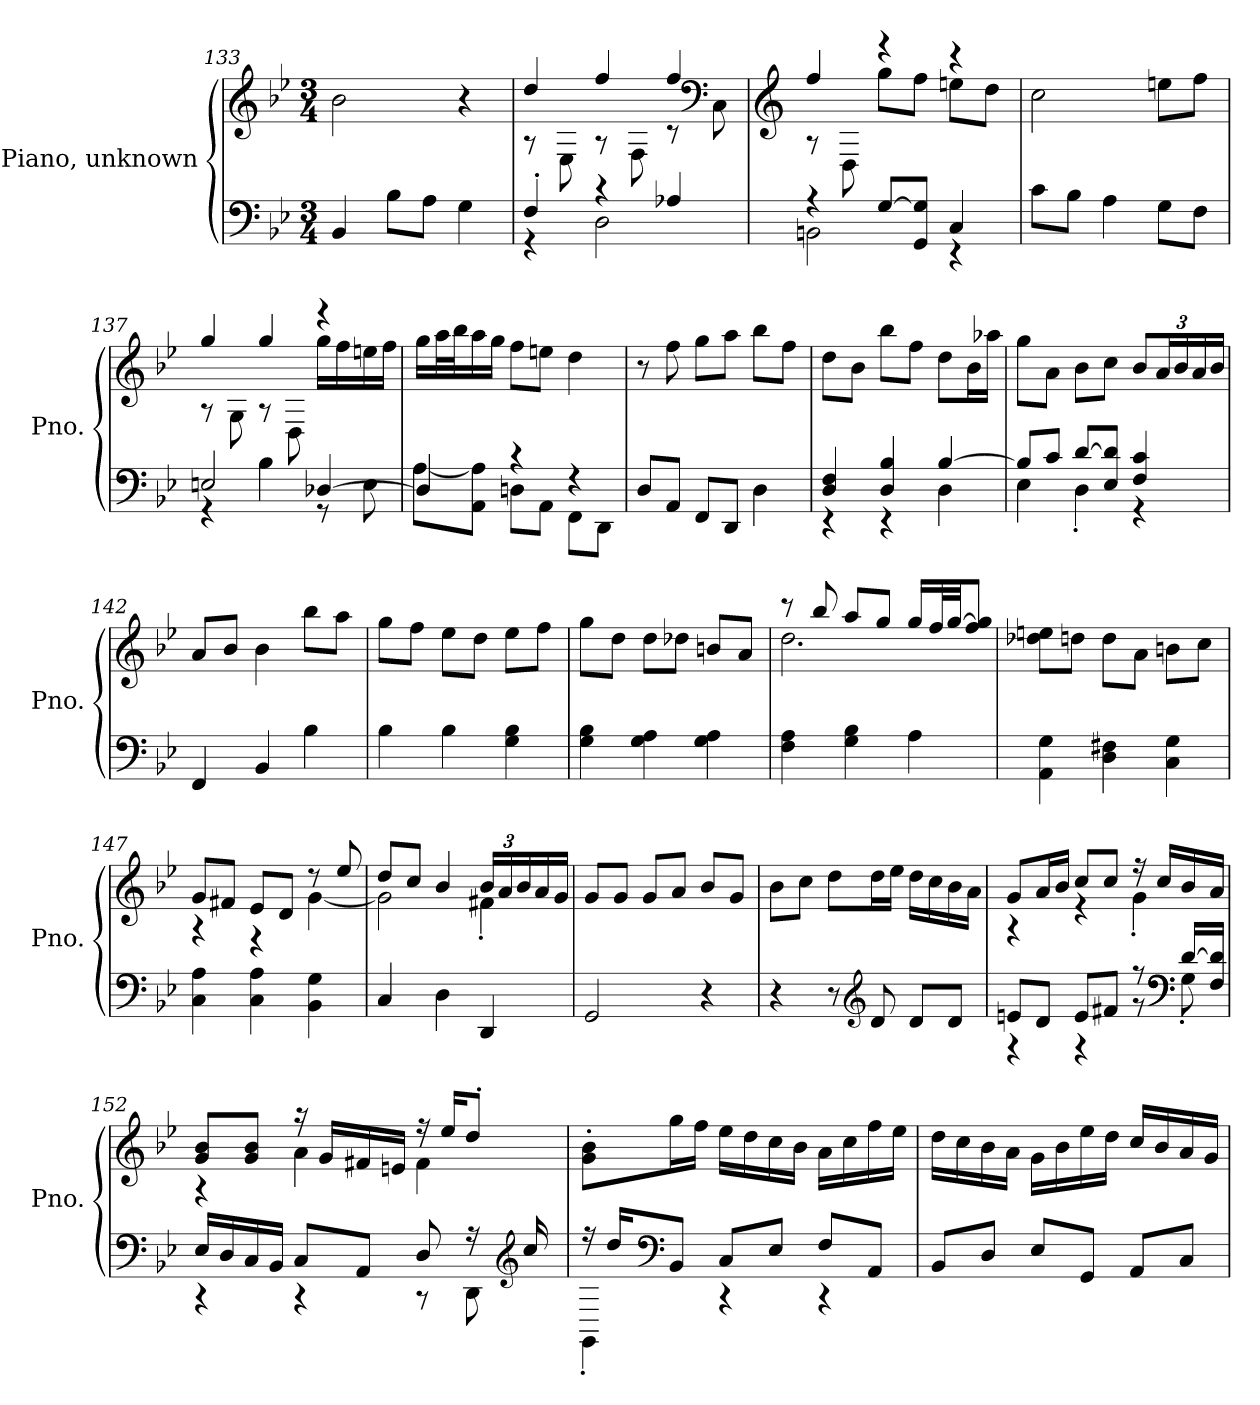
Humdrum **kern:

**kern	**kern
*part1	*part1
*staff2	*staff1
*I"Piano, unknown	*
*I'Pno.	*
*clefF4	*clefG2
*k[b-e-]	*k[b-e-]
*M3/4	*M3/4
=133	=133
4BB-/	2b-\
8B-\L	.
8A\J	.
4G\	4r
=134	=134
*^	*^
4F'/	4r	4dd/	8r
.	.	.	8E-\
4r	2D\	4ff/	8r
.	.	.	8F\
4A-X/	.	4ff/	8r
*	*	*clefF4	*
.	.	.	8C\
=135	=135	=135	=135
*	*	*clefG2	*
4r	2BBn\	4ff/	8r
.	.	.	8D\
[8G/L	.	4r	8gg\L
8GG/ 8G/]J	.	.	8ff\J
4C/	4r	4r	8een\L
.	.	.	8dd\J
*v	*v	*	*
*	*v	*v
=136	=136
8c\L	2cc\
8B-\J	.
4A\	.
8G\L	8een\L
8F\J	8ff\J
!!LO:LB:g=z
=137	=137
*^	*^
2En/	4r	4gg/	8r
.	.	.	8G\
.	4B-\	4gg/	8r
.	.	.	8D\
[4D-X/	8r	4r	16gg\LL
.	.	.	16ff\
.	8E\	.	16een\
.	.	.	16ff\JJ
*	*	*v	*v
=138	=138	=138
4D-/]	[8A\L	16gg\LL
.	.	32aa\L
.	.	32bb-\J
.	8AA\ 8A\]J	16aa\
.	.	16gg\JJ
4r	8Dn\L	8ff\L
.	8AA\J	8een\J
4r	8FF\L	4dd\
.	8DD\J	.
*v	*v	*
=139	=139
8D/L	8r
8AA/J	8ff\
8FF/L	8gg\L
8DD/J	8aa\J
4D\	8bb-\L
.	8ff\J
=140	=140
*^	*
4D/ 4F/	4r	8dd\L
.	.	8b-\J
4D/ 4B-/	4r	8bb-\L
.	.	8ff\J
[4B-/	4D\	8dd\L
.	.	16b-\L
.	.	16aa-X\JJ
!!LO:PB:g=z
=141	=141	=141
8B-/L]	4E-\	8gg\L
8c/J	.	8a\J
[8d/L	4D'\	8b-\L
8E-/ 8d/]J	.	8cc\J
*	*	*Xbrackettup
4F/ 4c/	4r	12b-/L
.	.	24a/L
.	.	24b-/
.	.	24a/
.	.	24b-/JJ
*v	*v	*
=142	=142
4FF/	8a/L
.	8b-/J
4BB-/	4b-\
4B-\	8bb-\L
.	8aa\J
=143	=143
4B-\	8gg\L
.	8ff\J
4B-\	8ee-\L
.	8dd\J
4G\ 4B-\	8ee-\L
.	8ff\J
=144	=144
4G\ 4B-\	8gg\L
.	8dd\J
4G\ 4A\	8dd\L
.	8dd-X\J
4G\ 4A\	8bn/L
.	8a/J
=145	=145
*	*^
4F\ 4A\	8r	2.dd\
.	8bb-/	.
4G\ 4B-\	8aa/L	.
.	8gg/J	.
4A\	16gg/LL	.
.	32ff/L	.
.	[32gg/JJ	.
.	8ff/ 8gg/]J	.
*	*v	*v
!!LO:LB:g=z
=146	=146
4AA\ 4G\	8dd-X\ 8een\L
.	8ddn\J
4D\ 4F#X\	8dd\L
.	8a\J
4C\ 4G\	8bn\L
.	8cc\J
=147	=147
*	*^
4C\ 4A\	8g/L	4r
.	8f#X/J	.
4C\ 4A\	8e-/L	4r
.	8d/J	.
4BB-\ 4G\	8r	[4g\
.	8ee-/	.
=148	=148	=148
4C/	8dd/L	2g\]
.	8cc/J	.
4D\	4b-/	.
4DD/	24b-/LL	4f#X'\
.	24a/	.
.	24b-/	.
.	16a/	.
.	16g/JJ	.
*	*v	*v
=149	=149
2GG/	8g/L
.	8g/J
.	8g/L
.	8a/J
4r	8b-/L
.	8g/J
=150	=150
4r	8b-\L
.	8cc\J
8r	8dd\L
*clefG2	*
8d/	16dd\L
.	16ee-\JJ
8d/L	16dd\LL
.	16cc\
8d/J	16b-\
.	16a\JJ
!!LO:LB:g=z
=151	=151
*^	*^
8en/L	4r	8g/L	4r
8d/J	.	16a/L	.
.	.	16b-/JJ	.
8e/L	4r	8cc/L	4r
8f#X/J	.	8cc/J	.
8r	8r	16r	4g'\
.	.	16cc/LL	.
*clefF4	*	*	*
[16d/LL	8G'\	16b-/	.
16F/ 16d/]JJ	.	16a/JJ	.
=152	=152	=152	=152
16E-/LL	4r	8g/ 8b-/L	4r
16D/	.	.	.
16C/	.	8g/ 8b-/J	.
16BB-/JJ	.	.	.
8C/L	4r	16r	4a\
.	.	16g/LL	.
8AA/J	.	16f#X/	.
.	.	16en/JJ	.
8D/	8r	16r	4f#\
.	.	16ee-/KL	.
16r	8DD\	8dd'/J	.
*clefG2	*	*	*
16cc/	.	.	.
*	*	*v	*v
=153	=153	=153
16r	4GG'\	8g\' 8b-\'L
16dd/KL	.	.
*clefF4	*	*
8BB-/J	.	16gg\L
.	.	16ff\JJ
8C/L	4r	16ee-\LL
.	.	16dd\
8E-/J	.	16cc\
.	.	16b-\JJ
8F/L	4r	16a\LL
.	.	16cc\
8AA/J	.	16ff\
.	.	16ee-\JJ
*v	*v	*
!!LO:LB:g=z
=154	=154
8BB-/L	16dd\LL
.	16cc\
8D/J	16b-\
.	16a\JJ
8E-/L	16g\LL
.	16b-\
8GG/J	16ee-\
.	16dd\JJ
8AA/L	16cc/LL
.	16b-/
8C/J	16a/
.	16g/JJ
=	=
*-	*-
